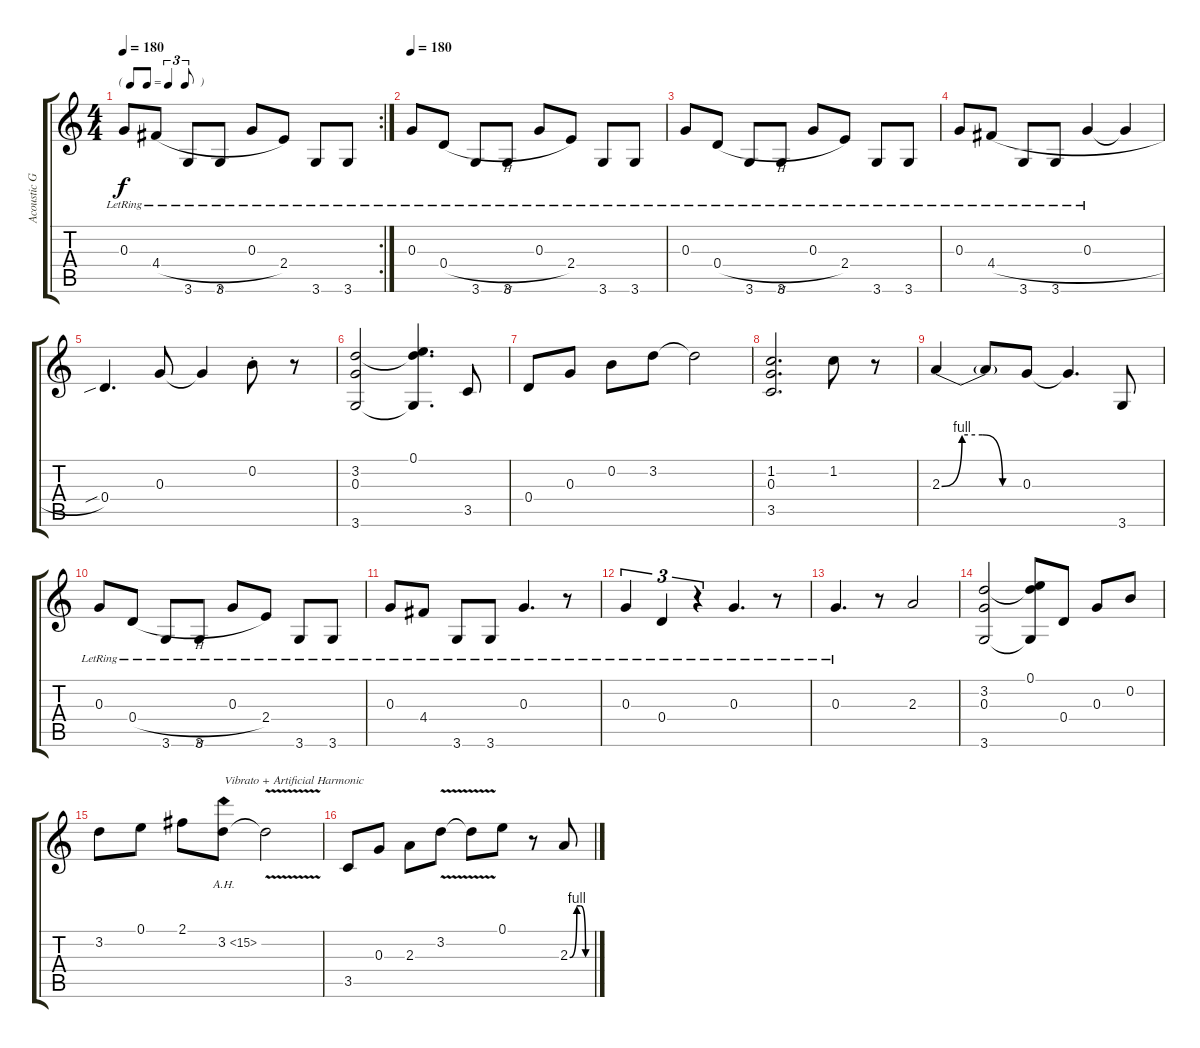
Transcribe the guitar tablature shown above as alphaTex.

\track ("Acoustic Guitar" "Acoustic G") {instrument electricguitarjazz}
\staff {score tabs}
\tuning (E4 B3 G3 D3 A2 E2) {hide}
\rc 2
\ts (4 4)
\tf triplet8th
\tempo 180
\clef g2
\ks c
0.3{lr}.8{dy f} 4.4{h lr}.8 3.6{lr}.8 3.6{lr}.8 0.3{lr}.8 2.4{lr}.8 3.6{lr}.8 3.6{lr}.8 |
\tempo 180
0.3{lr}.8 0.4{h lr}.8 3.6{lr}.8 3.6{lr}.8 0.3{lr}.8 2.4{lr}.8 3.6{lr}.8 3.6{lr}.8 |
0.3{lr}.8 0.4{h lr}.8 3.6{lr}.8 3.6{lr}.8 0.3{lr}.8 2.4{lr}.8 3.6{lr}.8 3.6{lr}.8 |
0.3{lr}.8 4.4{h lr}.8 3.6{lr}.8 3.6{lr}.8 0.3{lr}.4 0.3{t}.4 |
0.4{sib}.4{d} 0.3.8 0.3{t}.4 0.2{st}.8 r.8 |
(3.2 0.3 3.6).2 (0.1 3.2{t} 3.6{t}).4{d} 3.5.8 |
0.4.8 0.3.8 0.2.8 3.2.8 3.2{t}.2 |
(1.2 0.3 3.5).2{d} 1.2.8 r.8 |
2.3{be (custom 0 0 15 4 30 4 45 0 60 0)}.4 2.3{t}.8 0.3.8 0.3{t}.4{d} 3.6.8 |
0.3{lr}.8 0.4{h lr}.8 3.6{lr}.8 3.6{lr}.8 0.3{lr}.8 2.4{lr}.8 3.6{lr}.8 3.6{lr}.8 |
0.3{lr}.8 4.4{lr}.8 3.6{lr}.8 3.6{lr}.8 0.3{lr}.4{d} r.8 |
0.3{lr}.4{tu (3 2)} 0.4{lr}.4{tu (3 2)} r.4{tu (3 2)} 0.3{lr}.4{d} r.8 |
0.3{lr}.4{d} r.8 2.3.2 |
(3.2 0.3 3.6).2 (0.1 3.2{t} 3.6{t}).8 0.4.8 0.3.8 0.2.8 |
3.2.8 0.1.8 2.1.8 3.2{ah 12}.8{txt "Vibrato + Artificial Harmonic"} 3.2{v t}.2 |
3.5.8 0.3.8 2.3.8 3.2{v}.8 3.2{t}.8 0.1.8 r.8 2.3{be (custom 0 0 20 4 30 4 45 0 60 0)}.8
